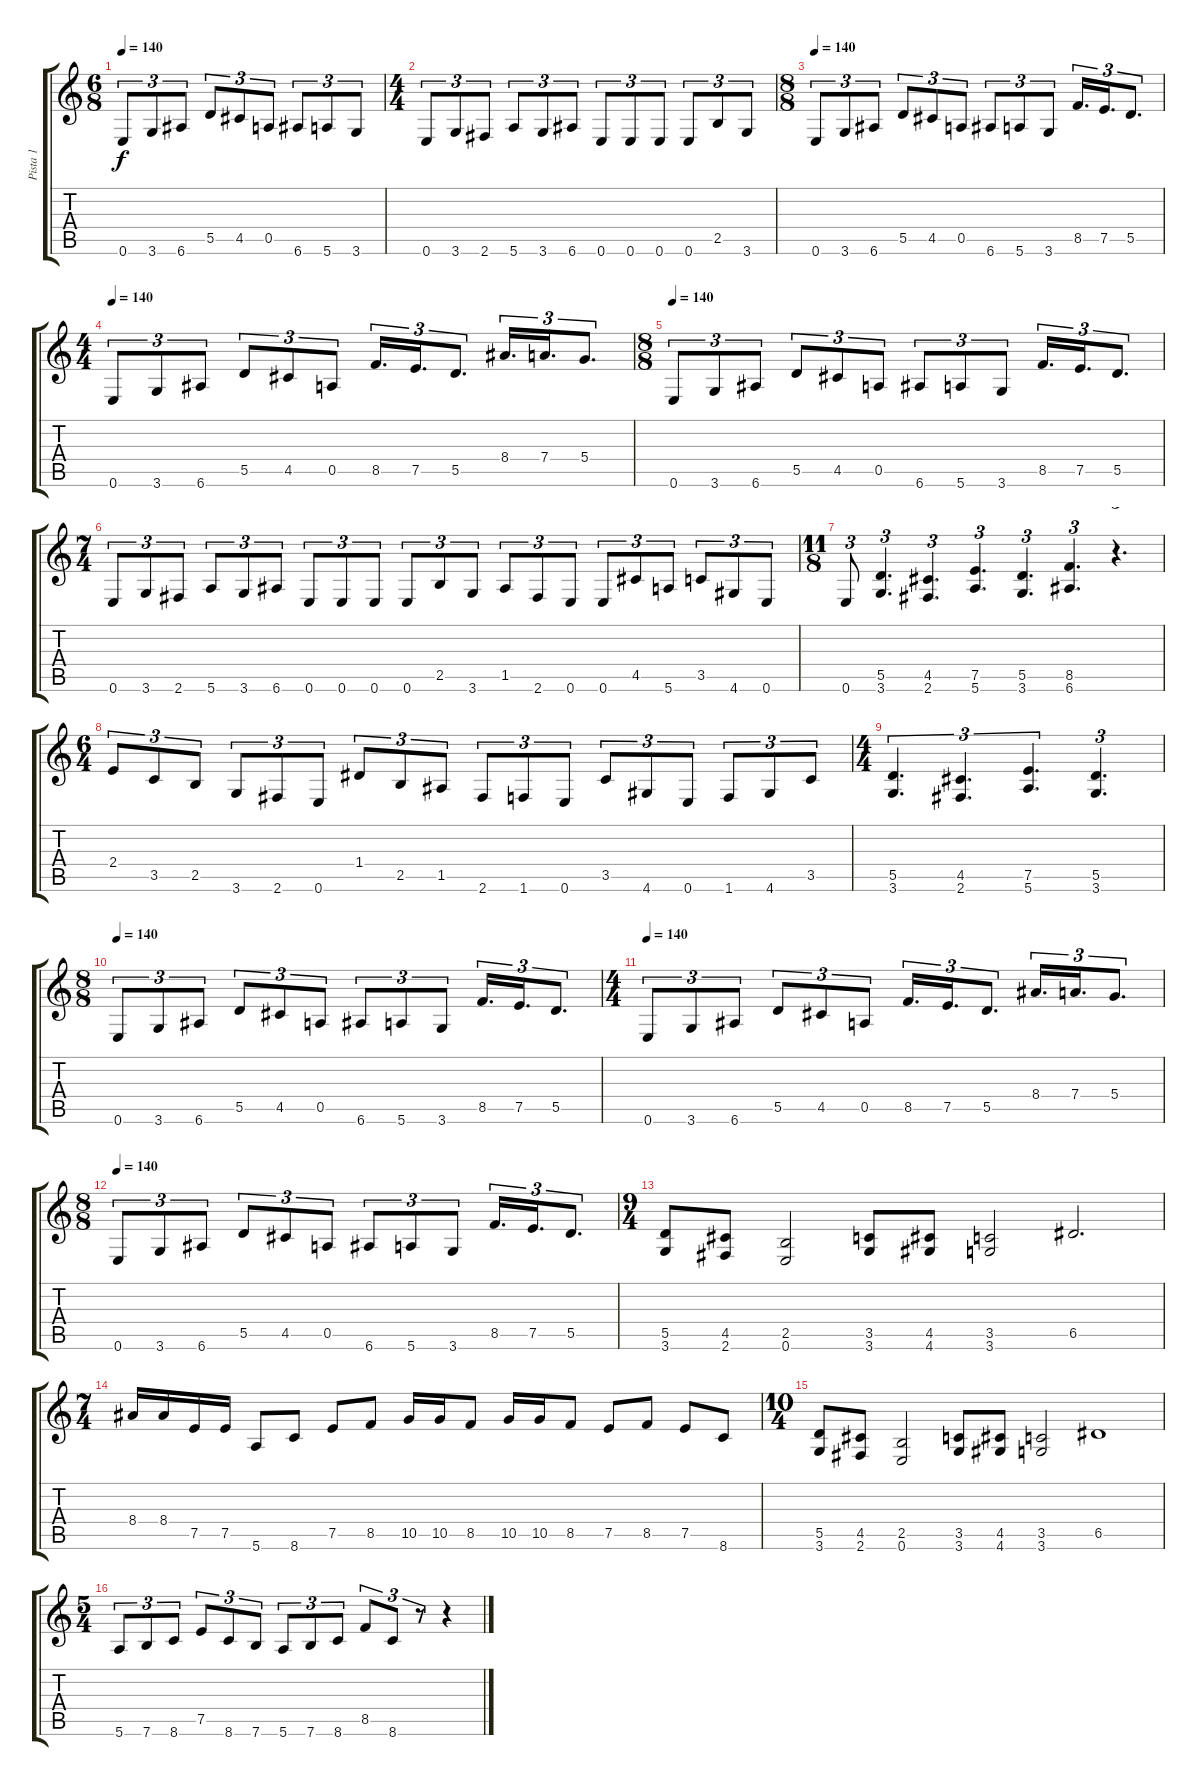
\track ("Pista 1" "Pista 1") {instrument acousticguitarsteel}
\staff {score tabs}
\tuning (E4 B3 G3 D3 A2 E2) {hide}
\ts (6 8)
\tempo 140
\clef g2
\ks c
0.6.8{tu (3 2) dy f} 3.6.8{tu (3 2)} 6.6.8{tu (3 2)} 5.5.8{tu (3 2)} 4.5.8{tu (3 2)} 0.5.8{tu (3 2)} 6.6.8{tu (3 2)} 5.6.8{tu (3 2)} 3.6.8{tu (3 2)} |
\ts (4 4)
0.6.8{tu (3 2)} 3.6.8{tu (3 2)} 2.6.8{tu (3 2)} 5.6.8{tu (3 2)} 3.6.8{tu (3 2)} 6.6.8{tu (3 2)} 0.6.8{tu (3 2)} 0.6.8{tu (3 2)} 0.6.8{tu (3 2)} 0.6.8{tu (3 2)} 2.5.8{tu (3 2)} 3.6.8{tu (3 2)} |
\ts (8 8)
\tempo 140
0.6.8{tu (3 2)} 3.6.8{tu (3 2)} 6.6.8{tu (3 2)} 5.5.8{tu (3 2)} 4.5.8{tu (3 2)} 0.5.8{tu (3 2)} 6.6.8{tu (3 2)} 5.6.8{tu (3 2)} 3.6.8{tu (3 2)} 8.5.16{d tu (3 2)} 7.5.16{d tu (3 2)} 5.5.8{d tu (3 2)} |
\ts (4 4)
\tempo 140
0.6.8{tu (3 2)} 3.6.8{tu (3 2)} 6.6.8{tu (3 2)} 5.5.8{tu (3 2)} 4.5.8{tu (3 2)} 0.5.8{tu (3 2)} 8.5.16{d tu (3 2)} 7.5.16{d tu (3 2)} 5.5.8{d tu (3 2)} 8.4.16{d tu (3 2)} 7.4.16{d tu (3 2)} 5.4.8{d tu (3 2)} |
\ts (8 8)
\tempo 140
0.6.8{tu (3 2)} 3.6.8{tu (3 2)} 6.6.8{tu (3 2)} 5.5.8{tu (3 2)} 4.5.8{tu (3 2)} 0.5.8{tu (3 2)} 6.6.8{tu (3 2)} 5.6.8{tu (3 2)} 3.6.8{tu (3 2)} 8.5.16{d tu (3 2)} 7.5.16{d tu (3 2)} 5.5.8{d tu (3 2)} |
\ts (7 4)
0.6.8{tu (3 2)} 3.6.8{tu (3 2)} 2.6.8{tu (3 2)} 5.6.8{tu (3 2)} 3.6.8{tu (3 2)} 6.6.8{tu (3 2)} 0.6.8{tu (3 2)} 0.6.8{tu (3 2)} 0.6.8{tu (3 2)} 0.6.8{tu (3 2)} 2.5.8{tu (3 2)} 3.6.8{tu (3 2)} 1.5.8{tu (3 2)} 2.6.8{tu (3 2)} 0.6.8{tu (3 2)} 0.6.8{tu (3 2)} 4.5.8{tu (3 2)} 5.6.8{tu (3 2)} 3.5.8{tu (3 2)} 4.6.8{tu (3 2)} 0.6.8{tu (3 2)} |
\ts (11 8)
0.6.8{tu (3 2)} (5.5 3.6).4{d tu (3 2)} (4.5 2.6).4{d tu (3 2)} (7.5 5.6).4{d tu (3 2)} (5.5 3.6).4{d tu (3 2)} (8.5 6.6).4{d tu (3 2)} r.4{d tu (3 2)} |
\ts (6 4)
2.4.8{tu (3 2)} 3.5.8{tu (3 2)} 2.5.8{tu (3 2)} 3.6.8{tu (3 2)} 2.6.8{tu (3 2)} 0.6.8{tu (3 2)} 1.4.8{tu (3 2)} 2.5.8{tu (3 2)} 1.5.8{tu (3 2)} 2.6.8{tu (3 2)} 1.6.8{tu (3 2)} 0.6.8{tu (3 2)} 3.5.8{tu (3 2)} 4.6.8{tu (3 2)} 0.6.8{tu (3 2)} 1.6.8{tu (3 2)} 4.6.8{tu (3 2)} 3.5.8{tu (3 2)} |
\ts (4 4)
(5.5 3.6).4{d tu (3 2)} (4.5 2.6).4{d tu (3 2)} (7.5 5.6).4{d tu (3 2)} (5.5 3.6).4{d tu (3 2)} |
\ts (8 8)
\tempo 140
0.6.8{tu (3 2)} 3.6.8{tu (3 2)} 6.6.8{tu (3 2)} 5.5.8{tu (3 2)} 4.5.8{tu (3 2)} 0.5.8{tu (3 2)} 6.6.8{tu (3 2)} 5.6.8{tu (3 2)} 3.6.8{tu (3 2)} 8.5.16{d tu (3 2)} 7.5.16{d tu (3 2)} 5.5.8{d tu (3 2)} |
\ts (4 4)
\tempo 140
0.6.8{tu (3 2)} 3.6.8{tu (3 2)} 6.6.8{tu (3 2)} 5.5.8{tu (3 2)} 4.5.8{tu (3 2)} 0.5.8{tu (3 2)} 8.5.16{d tu (3 2)} 7.5.16{d tu (3 2)} 5.5.8{d tu (3 2)} 8.4.16{d tu (3 2)} 7.4.16{d tu (3 2)} 5.4.8{d tu (3 2)} |
\ts (8 8)
\tempo 140
0.6.8{tu (3 2)} 3.6.8{tu (3 2)} 6.6.8{tu (3 2)} 5.5.8{tu (3 2)} 4.5.8{tu (3 2)} 0.5.8{tu (3 2)} 6.6.8{tu (3 2)} 5.6.8{tu (3 2)} 3.6.8{tu (3 2)} 8.5.16{d tu (3 2)} 7.5.16{d tu (3 2)} 5.5.8{d tu (3 2)} |
\ts (9 4)
(5.5 3.6).8 (4.5 2.6).8 (2.5 0.6).2 (3.5 3.6).8 (4.5 4.6).8 (3.5 3.6).2 6.5.2{d} |
\ts (7 4)
8.4.16 8.4.16 7.5.16 7.5.16 5.6.8 8.6.8 7.5.8 8.5.8 10.5.16 10.5.16 8.5.8 10.5.16 10.5.16 8.5.8 7.5.8 8.5.8 7.5.8 8.6.8 |
\ts (10 4)
(5.5 3.6).8 (4.5 2.6).8 (2.5 0.6).2 (3.5 3.6).8 (4.5 4.6).8 (3.5 3.6).2 6.5.1 |
\ts (5 4)
5.6.8{tu (3 2)} 7.6.8{tu (3 2)} 8.6.8{tu (3 2)} 7.5.8{tu (3 2)} 8.6.8{tu (3 2)} 7.6.8{tu (3 2)} 5.6.8{tu (3 2)} 7.6.8{tu (3 2)} 8.6.8{tu (3 2)} 8.5.8{tu (3 2)} 8.6.8{tu (3 2)} r.8{tu (3 2)} r.4
